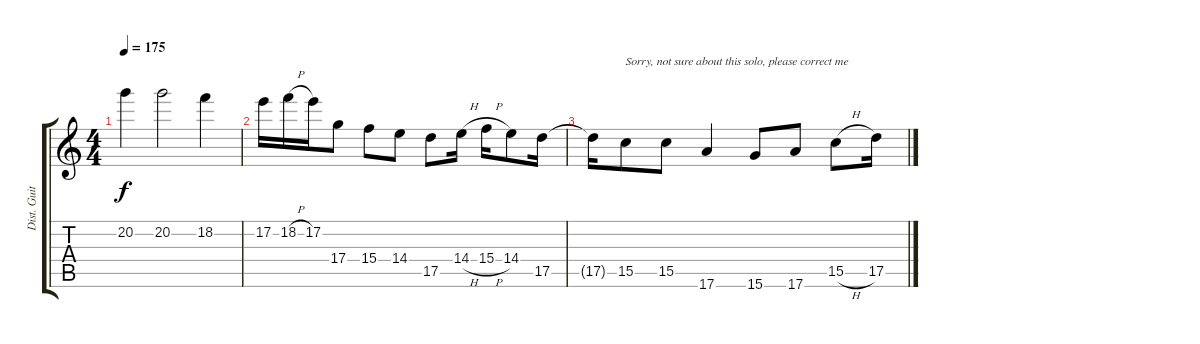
\track ("Dist. Guitar I" "Dist. Guit") {instrument distortionguitar}
\staff {score tabs}
\tuning (E4 B3 G3 D3 A2 E2) {hide}
\ts (4 4)
\tempo 175
\clef g2
\ks c
20.2{t}.4{dy f} 20.2.2 18.2.4 |
17.2.16 18.2{h}.16 17.2.16 17.4.8 15.4.8 14.4.8 17.5.8 14.4{h}.16 15.4{h}.16 14.4.8 17.5.16 |
17.5{t}.16 15.5.8{txt "Sorry, not sure about this solo, please correct me"} 15.5.8 17.6.4 15.6.8 17.6.8 15.5{h}.8 17.5.16
